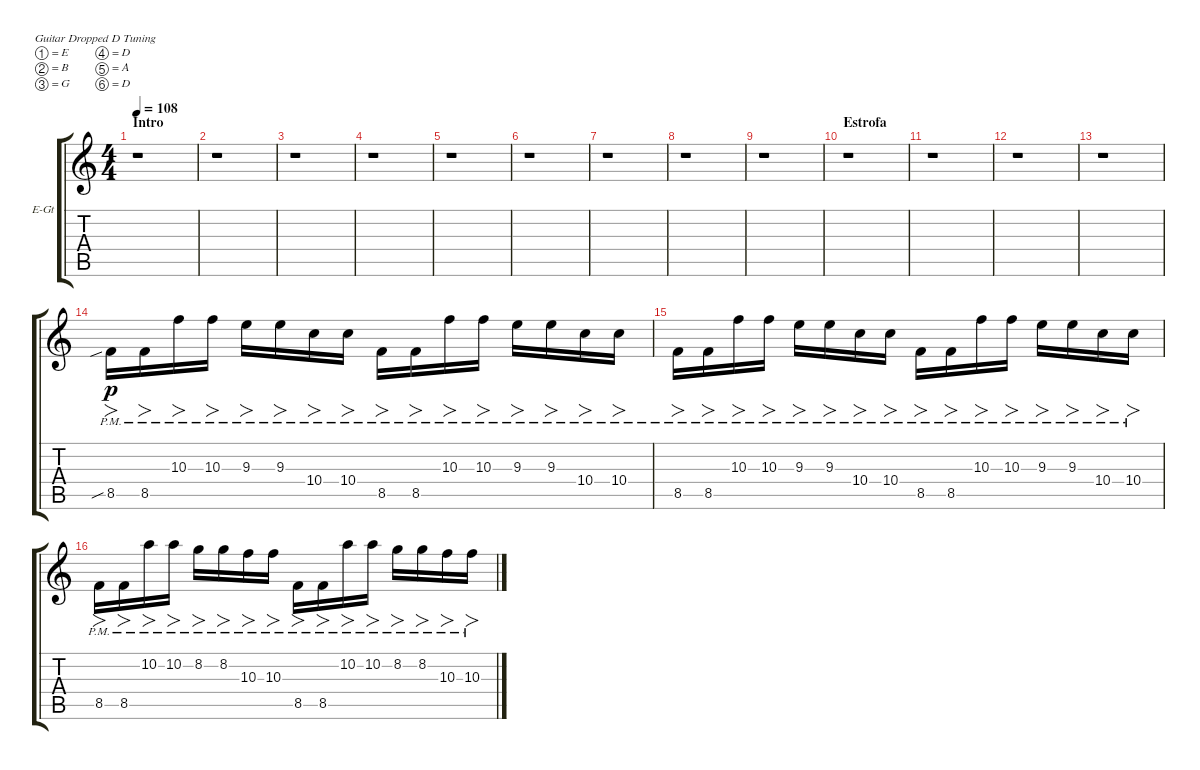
\defaultSystemsLayout 4
\bracketExtendMode groupsimilarinstruments
\firstSystemTrackNameOrientation horizontal
\otherSystemsTrackNameOrientation horizontal
\track ("E. Guitar 1 (P.M.)" "E-Gt") {instrument distortionguitar}
\staff {score tabs}
\tuning (E4 B3 G3 D3 A2 D2)
\ts (4 4)
\section ("" "Intro")
\tempo 108
\clef g2
\scale
0.485477
\ks c
r.1{dy p instrument distortionguitar} |
\scale
0.257261 r.1 |
\scale
0.257261 r.1 |
\scale
0.333333 r.1 |
\scale
0.333333 r.1 |
\scale
0.333333 r.1 |
\scale
0.333333 r.1 |
\scale
0.333333 r.1 |
\scale
0.333333 r.1 |
\section ("" "Estrofa")
\scale
0.333333 r.1 |
\scale
0.333333 r.1 |
\scale
0.333333 r.1 |
\scale
0.333333 r.1 |
\scale
0.333333 8.5{sib pm}.16{fo} 8.5{pm}.16{fo} 10.3{pm}.16{fo} 10.3{pm}.16{fo} 9.3{pm}.16{fo} 9.3{pm}.16{fo} 10.4{pm}.16{fo} 10.4{pm}.16{fo} 8.5{pm}.16{fo} 8.5{pm}.16{fo} 10.3{pm}.16{fo} 10.3{pm}.16{fo} 9.3{pm}.16{fo} 9.3{pm}.16{fo} 10.4{pm}.16{fo} 10.4{pm}.16{fo} |
\scale
0.333333 8.5{pm}.16{fo} 8.5{pm}.16{fo} 10.3{pm}.16{fo} 10.3{pm}.16{fo} 9.3{pm}.16{fo} 9.3{pm}.16{fo} 10.4{pm}.16{fo} 10.4{pm}.16{fo} 8.5{pm}.16{fo} 8.5{pm}.16{fo} 10.3{pm}.16{fo} 10.3{pm}.16{fo} 9.3{pm}.16{fo} 9.3{pm}.16{fo} 10.4{pm}.16{fo} 10.4{pm}.16{fo} |
\scale
0.333333 8.5{pm}.16{fo} 8.5{pm}.16{fo} 10.2{pm}.16{fo} 10.2{pm}.16{fo} 8.2{pm}.16{fo} 8.2{pm}.16{fo} 10.3{pm}.16{fo} 10.3{pm}.16{fo} 8.5{pm}.16{fo} 8.5{pm}.16{fo} 10.2{pm}.16{fo} 10.2{pm}.16{fo} 8.2{pm}.16{fo} 8.2{pm}.16{fo} 10.3{pm}.16{fo} 10.3{pm}.16{fo}
